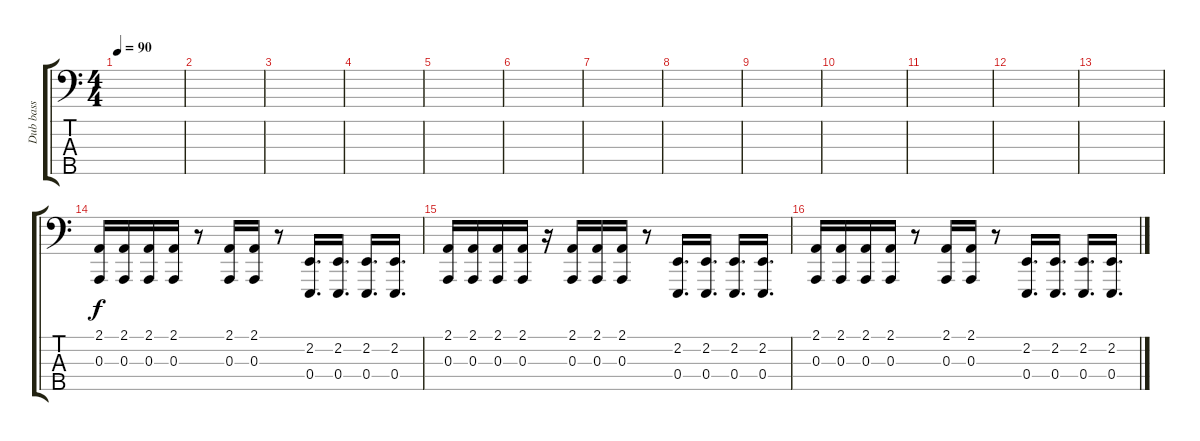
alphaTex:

\track ("Dub bass" "Dub bass") {instrument lead2sawtooth}
\staff {score tabs}
\tuning (G2 D2 A1 E1 B0) {hide}
\ts (4 4)
\tempo 90
\clef f4
\ks c
|
|
|
|
|
|
|
|
|
|
|
|
|
(2.1 0.3).16 (2.1 0.3).16 (2.1 0.3).16 (2.1 0.3).16 r.8 (2.1 0.3).16 (2.1 0.3).16 r.8 (2.2 0.4).16{d} (2.2 0.4).16{d} (2.2 0.4).16{d} (2.2 0.4).16{d} |
(2.1 0.3).16 (2.1 0.3).16 (2.1 0.3).16 (2.1 0.3).16 r.16 (2.1 0.3).16 (2.1 0.3).16 (2.1 0.3).16 r.8 (2.2 0.4).16{d} (2.2 0.4).16{d} (2.2 0.4).16{d} (2.2 0.4).16{d} |
(2.1 0.3).16 (2.1 0.3).16 (2.1 0.3).16 (2.1 0.3).16 r.8 (2.1 0.3).16 (2.1 0.3).16 r.8 (2.2 0.4).16{d} (2.2 0.4).16{d} (2.2 0.4).16{d} (2.2 0.4).16{d}
